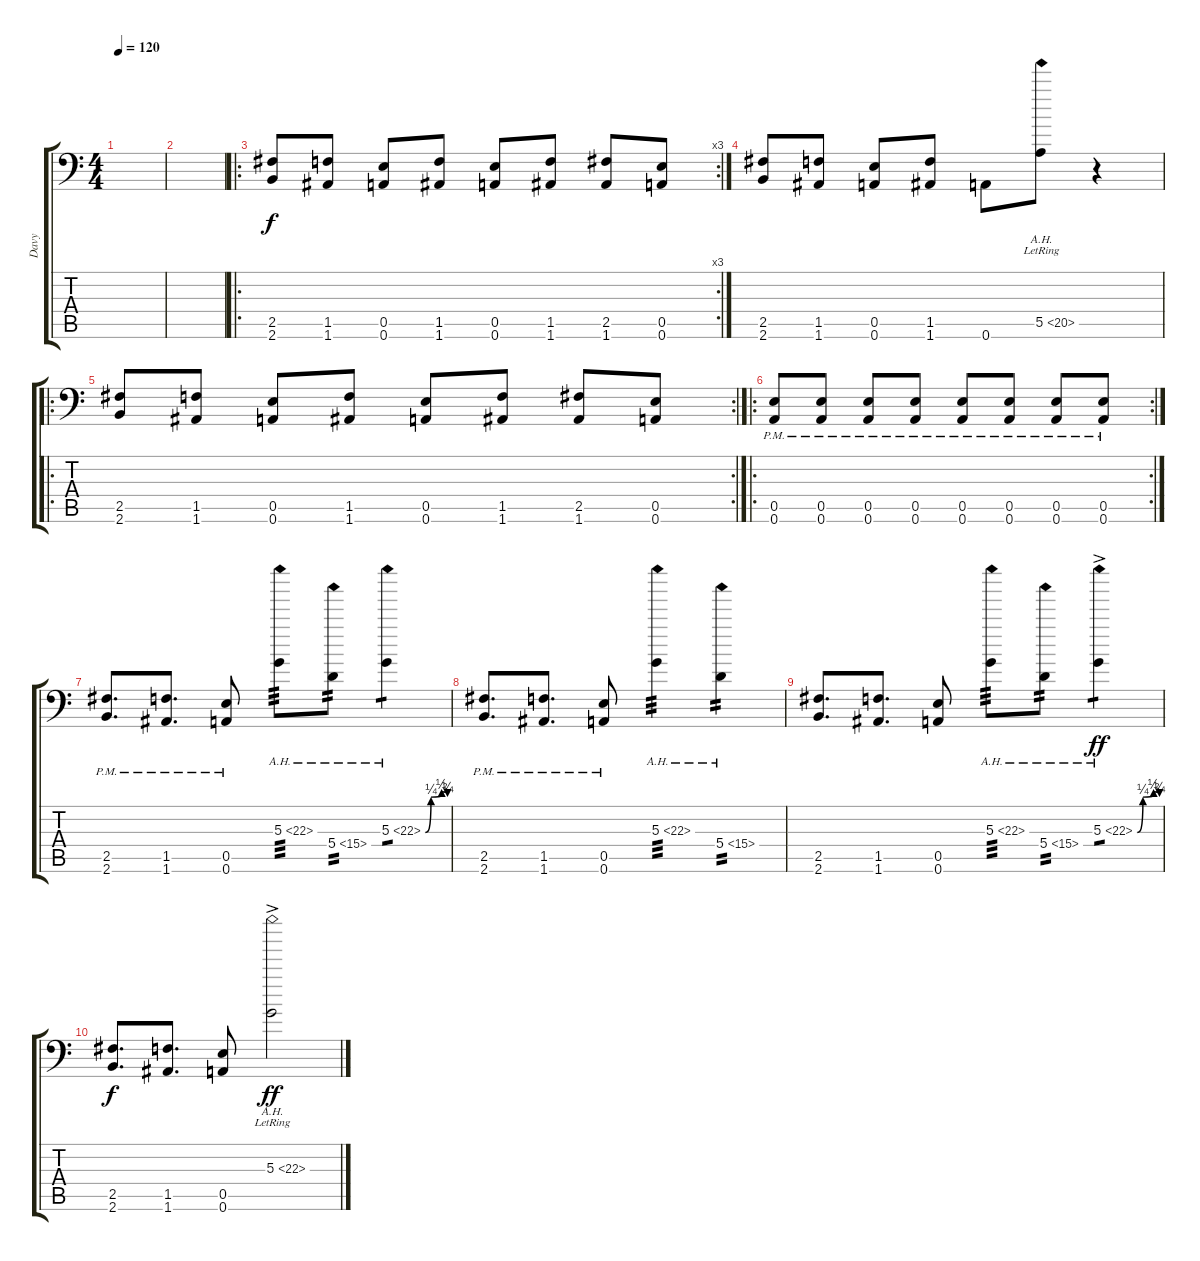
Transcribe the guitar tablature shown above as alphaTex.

\track ("Davy " "Davy ") {instrument distortionguitar}
\staff {score tabs}
\tuning (B3 Gb3 D3 A2 E2 A1) {hide}
\ts (4 4)
\tempo 120
\clef f4
\ks c
|
|
\ro
\rc 3
(2.5 2.6).8{instrument distortionguitar} (1.5 1.6).8 (0.5 0.6).8 (1.5 1.6).8 (0.5 0.6).8 (1.5 1.6).8 (2.5 1.6).8 (0.5 0.6).8 |
(2.5 2.6).8 (1.5 1.6).8 (0.5 0.6).8 (1.5 1.6).8 0.6.8 5.5{ah 15 lr}.8 r.4 |
\ro
\rc 2
(2.5 2.6).8 (1.5 1.6).8 (0.5 0.6).8 (1.5 1.6).8 (0.5 0.6).8 (1.5 1.6).8 (2.5 1.6).8 (0.5 0.6).8 |
\ro
\rc 2
(0.5{pm} 0.6{pm}).8 (0.5{pm} 0.6{pm}).8 (0.5{pm} 0.6{pm}).8 (0.5{pm} 0.6{pm}).8 (0.5{pm} 0.6{pm}).8 (0.5{pm} 0.6{pm}).8 (0.5{pm} 0.6{pm}).8 (0.5{pm} 0.6{pm}).8 |
(2.5{pm} 2.6{pm}).8{d} (1.5{pm} 1.6{pm}).8{d} (0.5{pm} 0.6{pm}).8 5.3{ah 17}.8{tp 3} 5.4{ah 10}.8{tp 2} 5.3{be (custom 0 0 15 1 44 2 60 1) ah 17}.4{tp 1} |
(2.5{pm} 2.6{pm}).8{d} (1.5{pm} 1.6{pm}).8{d} (0.5{pm} 0.6{pm}).8 5.3{ah 17}.4{tp 3} 5.4{ah 10}.4{tp 2} |
(2.5 2.6).8{d} (1.5 1.6).8{d} (0.5 0.6).8 5.3{ah 17}.8{tp 3} 5.4{ah 10}.8{tp 2} 5.3{be (custom 0 0 15 1 44 2 60 1) ah 17 ac}.4{tp 1 dy ff} |
(2.5 2.6).8{d dy f} (1.5 1.6).8{d} (0.5 0.6).8 5.3{ah 17 ac lr}.2{dy ff}
